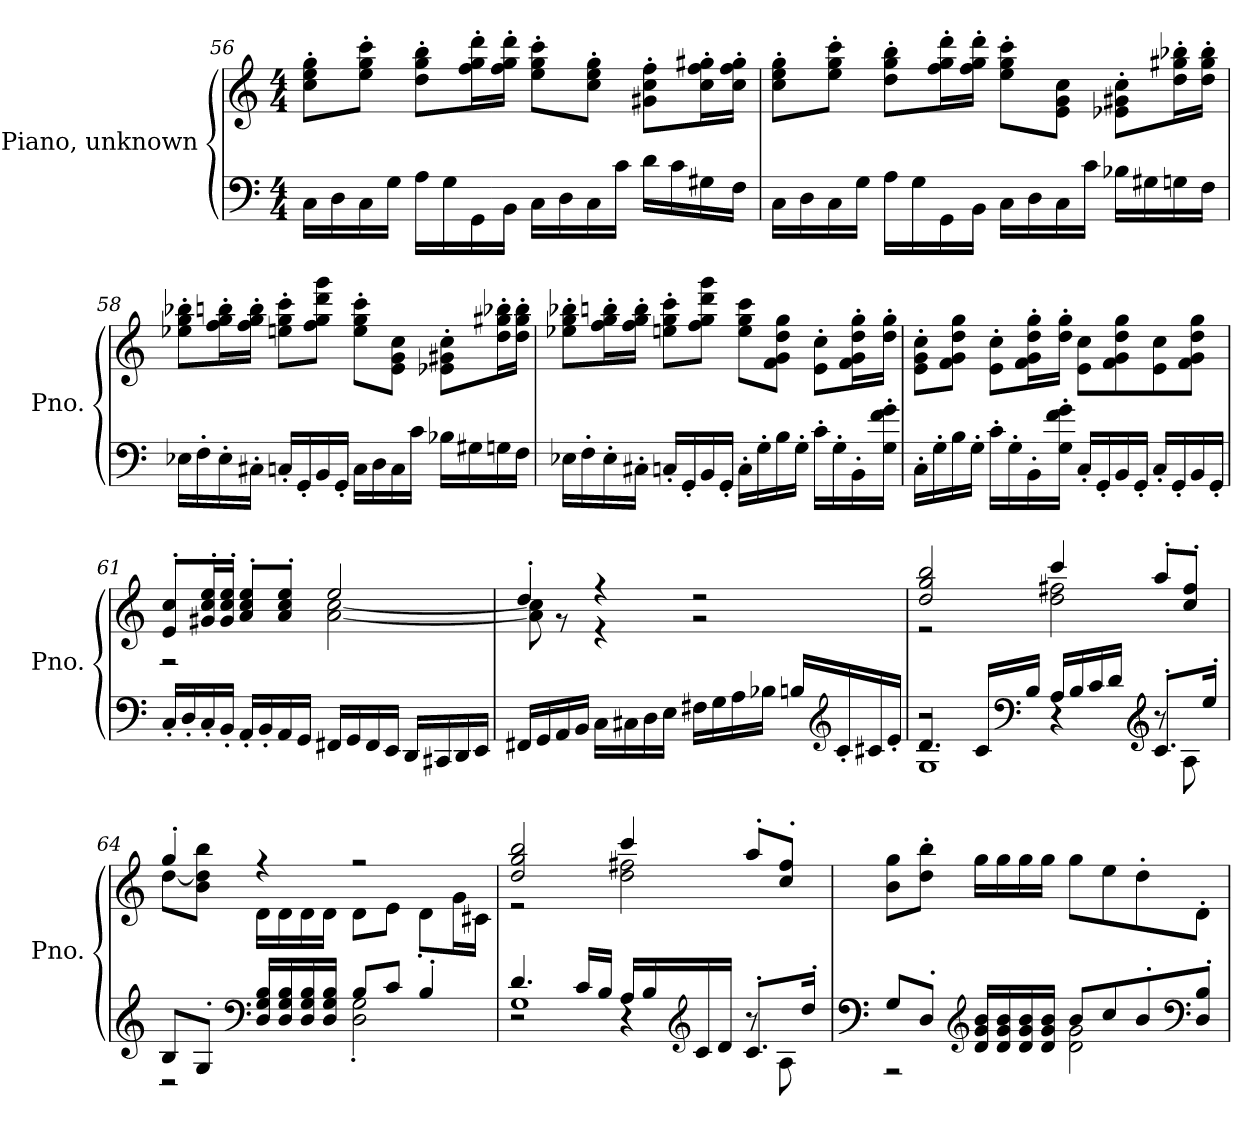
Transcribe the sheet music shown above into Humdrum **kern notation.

**kern	**kern
*part1	*part1
*staff2	*staff1
*I"Piano, unknown	*
*I'Pno.	*
!!LO:LB:g=z
*clefF4	*clefG2
*k[]	*k[]
*M4/4	*M4/4
=56	=56
16C\LL	8cc\' 8ee\' 8gg\'L
16D\	.
16C\	8ee\' 8gg\' 8ccc\'J
16G\JJ	.
16A\LL	8dd\' 8gg\' 8bb\'L
16G\	.
16GG\	16ff\' 16gg\' 16ddd\'L
16BB\JJ	16ff\' 16gg\' 16ddd\'JJ
16C\LL	8ee\' 8gg\' 8ccc\'L
16D\	.
16C\	8cc\' 8ee\' 8gg\'J
16c\JJ	.
16d\LL	8g#X\' 8cc\' 8ff\'L
16c\	.
16G#X\	16cc\' 16ff\' 16gg#X\'L
16F\JJ	16cc\' 16ff\' 16gg#\'JJ
=57	=57
16C\LL	8cc\' 8ee\' 8gg\'L
16D\	.
16C\	8ee\' 8gg\' 8ccc\'J
16G\JJ	.
16A\LL	8dd\' 8gg\' 8bb\'L
16G\	.
16GG\	16ff\' 16gg\' 16ddd\'L
16BB\JJ	16ff\' 16gg\' 16ddd\'JJ
16C\LL	8ee\' 8gg\' 8ccc\'L
16D\	.
16C\	8e\ 8g\ 8cc\J
16c\JJ	.
16B-X\LL	8e-X\' 8g#X\' 8cc\'L
16G#X\	.
16Gn\	16dd\' 16gg#X\' 16bb-X\'L
16F\JJ	16dd\' 16gg#\' 16bb-\'JJ
!!LO:PB:g=z
=58	=58
16E-X\LL	8ee-X\' 8gg\' 8bb-X\'L
16F'\	.
16E-'\	16ff\' 16gg\' 16bbn\'L
16C#X'\JJ	16ff\' 16gg\' 16bb\'JJ
16Cn'/LL	8een\' 8gg\' 8ccc\'L
16GG'/	.
16BB/	8ff\ 8gg\ 8ddd\ 8ggg\J
16GG'/JJ	.
16C\LL	8ee\' 8gg\' 8ccc\'L
16D\	.
16C\	8e\ 8g\ 8cc\J
16c\JJ	.
16B-X\LL	8e-X\' 8g#X\' 8cc\'L
16G#X\	.
16Gn\	16dd\' 16gg#X\' 16bb-X\'L
16F\JJ	16dd\' 16gg#\' 16bb-\'JJ
=59	=59
16E-X\LL	8ee-X\' 8gg\' 8bb-X\'L
16F'\	.
16E-'\	16ff\' 16gg\' 16bbn\'L
16C#X'\JJ	16ff\' 16gg\' 16bb\'JJ
16Cn'/LL	8een\' 8gg\' 8ccc\'L
16GG'/	.
16BB/	8ff\ 8gg\ 8ddd\ 8ggg\J
16GG'/JJ	.
16C'\LL	8ee\ 8gg\ 8ccc\L
16G'\	.
16B\	8f\ 8g\ 8dd\ 8gg\J
16G'\JJ	.
16c'\LL	8e\' 8cc\'L
16G'\	.
16BB'\	16f\' 16g\' 16dd\' 16gg\'L
16G\' 16f\' 16g\'JJ	16dd\' 16gg\'JJ
!!LO:LB:g=z
=60	=60
16C'\LL	8e\' 8g\' 8cc\'L
16G'\	.
16B\	8f\ 8g\ 8dd\ 8gg\J
16G'\JJ	.
16c'\LL	8e\' 8cc\'L
16G'\	.
16BB'\	16f\' 16g\' 16dd\' 16gg\'L
16G\' 16f\' 16g\'JJ	16dd\' 16gg\'JJ
16C'/LL	8e\ 8cc\L
16GG'/	.
16BB/	8f\ 8g\ 8dd\ 8gg\
16GG'/JJ	.
16C'/LL	8e\ 8cc\
16GG'/	.
16BB/	8f\ 8g\ 8dd\ 8gg\J
16GG'/JJ	.
=61	=61
*	*^
16C'/LL	8e/' 8cc/'L	2r
16D'/	.	.
16C'/	16g#X/' 16cc/' 16ee/'L	.
16BB'/JJ	16g#/' 16cc/' 16ee/'JJ	.
16AA'/LL	8a/' 8cc/' 8ee/'L	.
16BB'/	.	.
16AA/	8a/' 8cc/' 8ee/'J	.
16GG/JJ	.	.
16FF#X/LL	2ee/	[2a\ [2cc\
16GG/	.	.
16FF#/	.	.
16EE/JJ	.	.
16DD/LL	.	.
16CC#X/	.	.
16DD/	.	.
16EE/JJ	.	.
!!LO:LB:g=z	!!
=62	=62	=62
16FF#X/LL	4dd'/	8a\] 8cc\]
16GG/	.	.
16AA/	.	8r
16BB/JJ	.	.
16C\LL	4r	4r
16C#X\	.	.
16D\	.	.
16E\JJ	.	.
16F#X\LL	2r	2r
16G\	.	.
16A\	.	.
16B-X\JJ	.	.
16Bn/LL	.	.
*clefG2	*	*
16c'/	.	.
16c#X/	.	.
16e'/JJ	.	.
=63	=63	=63
*^	*	*
*	*^	*	*
4.d/	2r	1G	2dd/ 2gg/ 2bb/	2r
16c/LL	.	.	.	.
*clefF4	*	*	*	*
16B/JJ	.	.	.	.
16A/LL	4r	.	4ccc/	2dd\ 2ff#X\
16B/	.	.	.	.
16c/	.	.	.	.
16d/JJ	.	.	.	.
*clefG2	*	*	*	*
8.c'/L	8r	.	8aa'/L	.
.	8A\	.	8cc/' 8ff#/'J	.
16ee'/Jk	.	.	.	.
*	*v	*v	*	*
!!LO:LB:g=z	!!
=64	=64	=64	=64
8B/L	2r	4gg'/	[8dd\L
8G'/J	.	.	8b\ 8dd\] 8bb\J
*clefF4	*	*	*
16D/ 16G/ 16B/LL	.	4r	16d\LL
16D/ 16G/ 16B/	.	.	16d\
16D/ 16G/ 16B/	.	.	16d\
16D/ 16G/ 16B/JJ	.	.	16d\JJ
8B/L	2D\' 2G\'	2r	8d\L
8c/J	.	.	8e\J
4B'/	.	.	8d'\L
.	.	.	16g\L
.	.	.	16c#X\JJ
=65	=65	=65	=65
*	*^	*	*
4.d/	2r	1G	2dd/ 2gg/ 2bb/	2r
16c/LL	.	.	.	.
16B/JJ	.	.	.	.
16A/LL	4r	.	4ccc/	2dd\ 2ff#X\
16B/	.	.	.	.
*clefG2	*	*	*	*
16c/	.	.	.	.
16d/JJ	.	.	.	.
8.c'/L	8r	.	8aa'/L	.
.	8A\	.	8cc/' 8ff#/'J	.
16dd'/Jk	.	.	.	.
*v	*v	*v	*	*
*	*v	*v
=66	=66
*clefF4	*
*^	*
8G/L	2r	8b\ 8gg\L
8D'/J	.	8dd\' 8bb\'J
*clefG2	*	*
16d/ 16g/ 16b/LL	.	16gg\LL
16d/ 16g/ 16b/	.	16gg\
16d/ 16g/ 16b/	.	16gg\
16d/ 16g/ 16b/JJ	.	16gg\JJ
8b/L	2d\ 2g\	8gg\L
8cc/	.	8ee\
8b'/	.	8dd'\
*clefF4	*	*
8D/' 8B/'J	.	8d'\J
*v	*v	*
=	=
*-	*-
